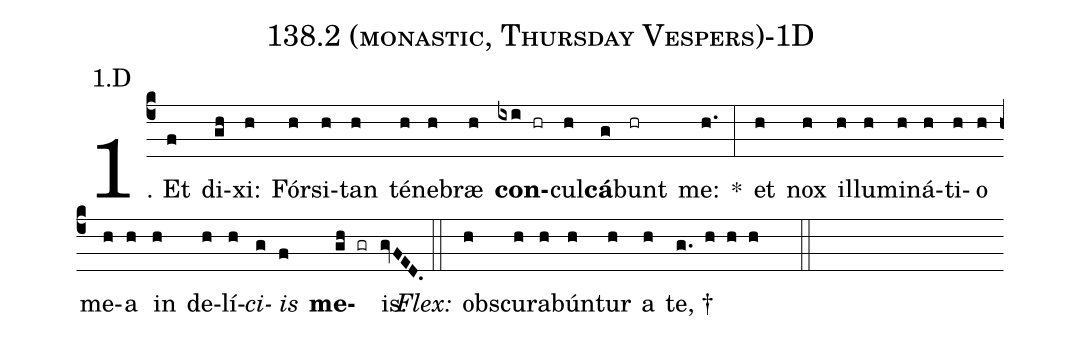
name: 138.2 (monastic, Thursday Vespers)-1D;
annotation: 1.D;
%%
(c4)1. Et(f) di(gh)xi:(h) Fór(h)si(h)tan(h) té(h)ne(h)bræ(h) <b>con</b>(ixi hr)cul(h)<b>cá</b>(g)bunt(hr) me:(h.) *(:) et(h) nox(h) il(h)lu(h)mi(h)ná(h)ti(h)o(h) me(h)a(h) in(h) de(h)lí(h)<i>ci</i>(g)<i>is</i>(f) <b>me</b>(gh gr)is.(gvFED.) (::)
<i>Flex:</i>()  obs(h)cu(h)ra(h)bún(h)tur(h) a(h) te, †(g. h h h  ::)
